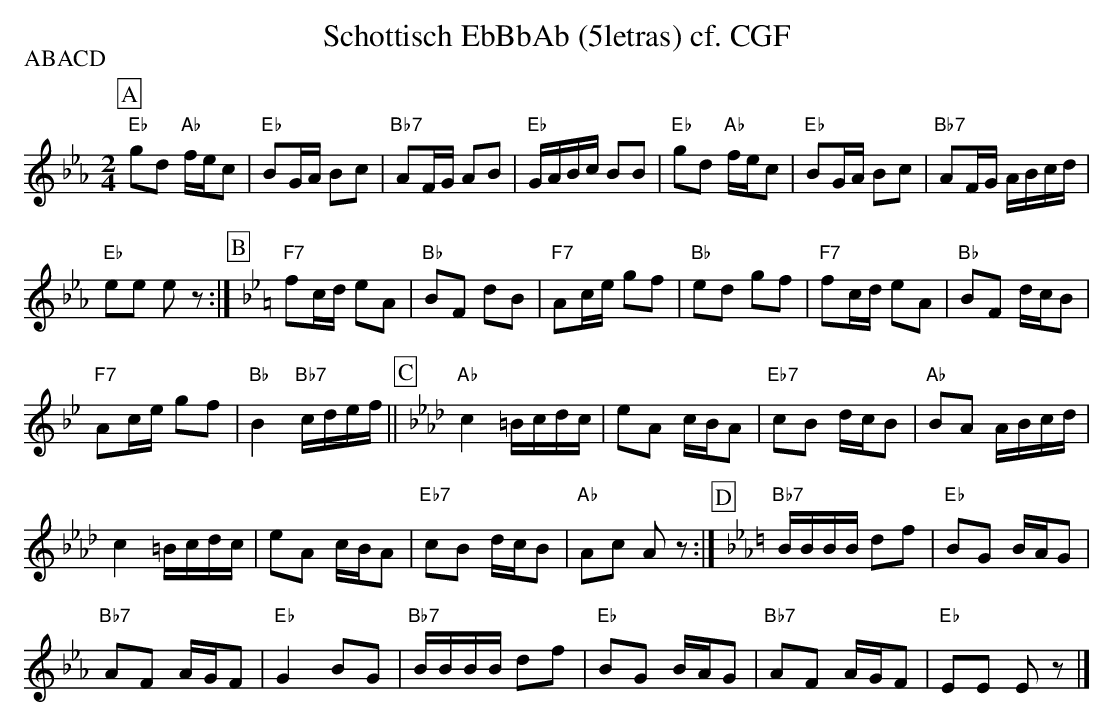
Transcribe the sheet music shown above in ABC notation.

X:1
T:Schottisch EbBbAb (5letras) cf. CGF
P:ABACD
M:2/4
L:1/16
K:Ebmaj%%MIDI gchordon
[P:A] "Eb"g2d2 "Ab"fec2 | "Eb"B2GA B2c2 | "Bb7"A2FG A2B2 | "Eb"GABc B2B2 | "Eb"g2d2 "Ab"fec2 | "Eb"B2GA B2c2 | "Bb7"A2FG ABcd |
"Eb"e2e2 e2z2 :| [P:B] [K:Bbmaj] "F7"f2cd e2A2 | "Bb"B2F2 d2B2 | "F7"A2ce g2f2 | "Bb"e2d2 g2f2 | "F7"f2cd e2A2 | "Bb"B2F2 dcB2 |
"F7"A2ce g2f2 | "Bb"B4 "Bb7"cdef || [P:C] [K:Abmaj] "Ab"c4 =Bcdc | e2A2 cBA2 | "Eb7"c2B2 dcB2 | "Ab"B2A2 ABcd |
c4 =Bcdc | e2A2 cBA2 | "Eb7"c2B2 dcB2 | "Ab"A2c2 A2z2 :| [P:D] [K:Ebmaj] "Bb7"BBBB d2f2 | "Eb"B2G2 BAG2 |
"Bb7"A2F2 AGF2 | "Eb"G4B2G2 | "Bb7"BBBB d2f2 | "Eb"B2G2 BAG2 | "Bb7"A2F2 AGF2 | "Eb"E2E2 E2z2 |]
